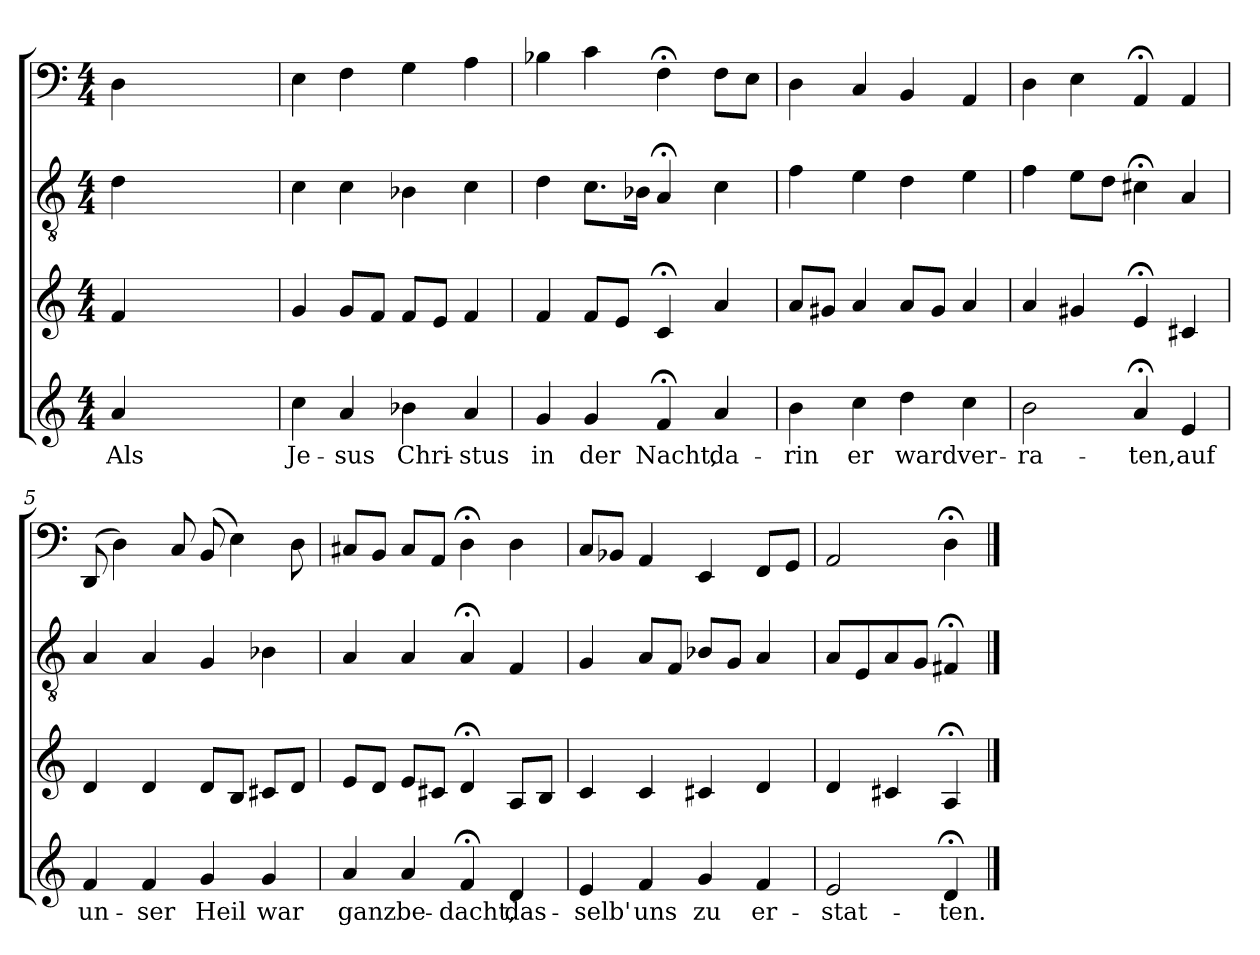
**kern	**text	**kern	**kern	**kern
*part4	*part4	*part3	*part2	*part1
*staff4	*staff4	*staff3	*staff2	*staff1
*clefG2	*	*clefG2	*clefGv2	*clefF4
*k[]	*	*k[]	*k[]	*k[]
*a:	*	*a:	*a:	*a:
*M4/4	*	*M4/4	*M4/4	*M4/4
=	=	=	=	=
4a/	Als	4f/	4d\	4D\
2ryy	.	2ryy	2ryy	2ryy
4ryy	.	4ryy	4ryy	4ryy
=1	=1	=1	=1	=1
4cc\	Je-	4g/	4c\	4E\
4a/	-sus	8g/L	4c\	4F\
.	.	8f/J	.	.
4b-X\	Chri-	8f/L	4B-X\	4G\
.	.	8e/J	.	.
4a/	-stus	4f/	4c\	4A\
=2	=2	=2	=2	=2
4g/	in	4f/	4d\	4B-X\
4g/	der	8f/L	8.c\L	4c\
.	.	8e/J	.	.
.	.	.	16B-X\Jk	.
4f;</	Nacht,	4c;</	4A;</	4F;<\
4a/	da-	4a/	4c\	8F\L
.	.	.	.	8E\J
=3	=3	=3	=3	=3
4b\	-rin	8a/L	4f\	4D\
.	.	8g#X/J	.	.
4cc\	er	4a/	4e\	4C/
4dd\	ward	8a/L	4d\	4BB/
.	.	8g#/J	.	.
4cc\	ver-	4a/	4e\	4AA/
=4	=4	=4	=4	=4
2b\	-ra-	4a/	4f\	4D\
.	.	4g#X/	8e\L	4E\
.	.	.	8d\J	.
4a;</	-ten,	4e;</	4c#X;<\	4AA;</
4e/	auf	4c#X/	4A/	4AA/
=5	=5	=5	=5	=5
4f/	un-	4d/	4A/	(8DD/
.	.	.	.	4D\)
4f/	-ser	4d/	4A/	.
.	.	.	.	8C/
4g/	Heil	8d/L	4G/	(8BB/
.	.	8B/J	.	4E\)
4g/	war	8c#X/L	4B-X\	.
.	.	8d/J	.	8D\
=6	=6	=6	=6	=6
4a/	ganz	8e/L	4A/	8C#X/L
.	.	8d/J	.	8BB/J
4a/	be-	8e/L	4A/	8C#/L
.	.	8c#X/J	.	8AA/J
4f;</	-dacht,	4d;</	4A;</	4D;<\
4d/	das-	8A/L	4F/	4D\
.	.	8B/J	.	.
=7	=7	=7	=7	=7
4e/	-selb'	4c/	4G/	8C/L
.	.	.	.	8BB-X/J
4f/	uns	4c/	8A/L	4AA/
.	.	.	8F/J	.
4g/	zu	4c#X/	8B-X/L	4EE/
.	.	.	8G/J	.
4f/	er-	4d/	4A/	8FF/L
.	.	.	.	8GG/J
=8	=8	=8	=8	=8
2e/	-stat-	4d/	8A/L	2AA/
.	.	.	8E/	.
.	.	4c#X/	8A/	.
.	.	.	8G/J	.
4d;</	-ten.	4A;</	4F#X;</	4D;<\
==	==	==	==	==
*-	*-	*-	*-	*-
